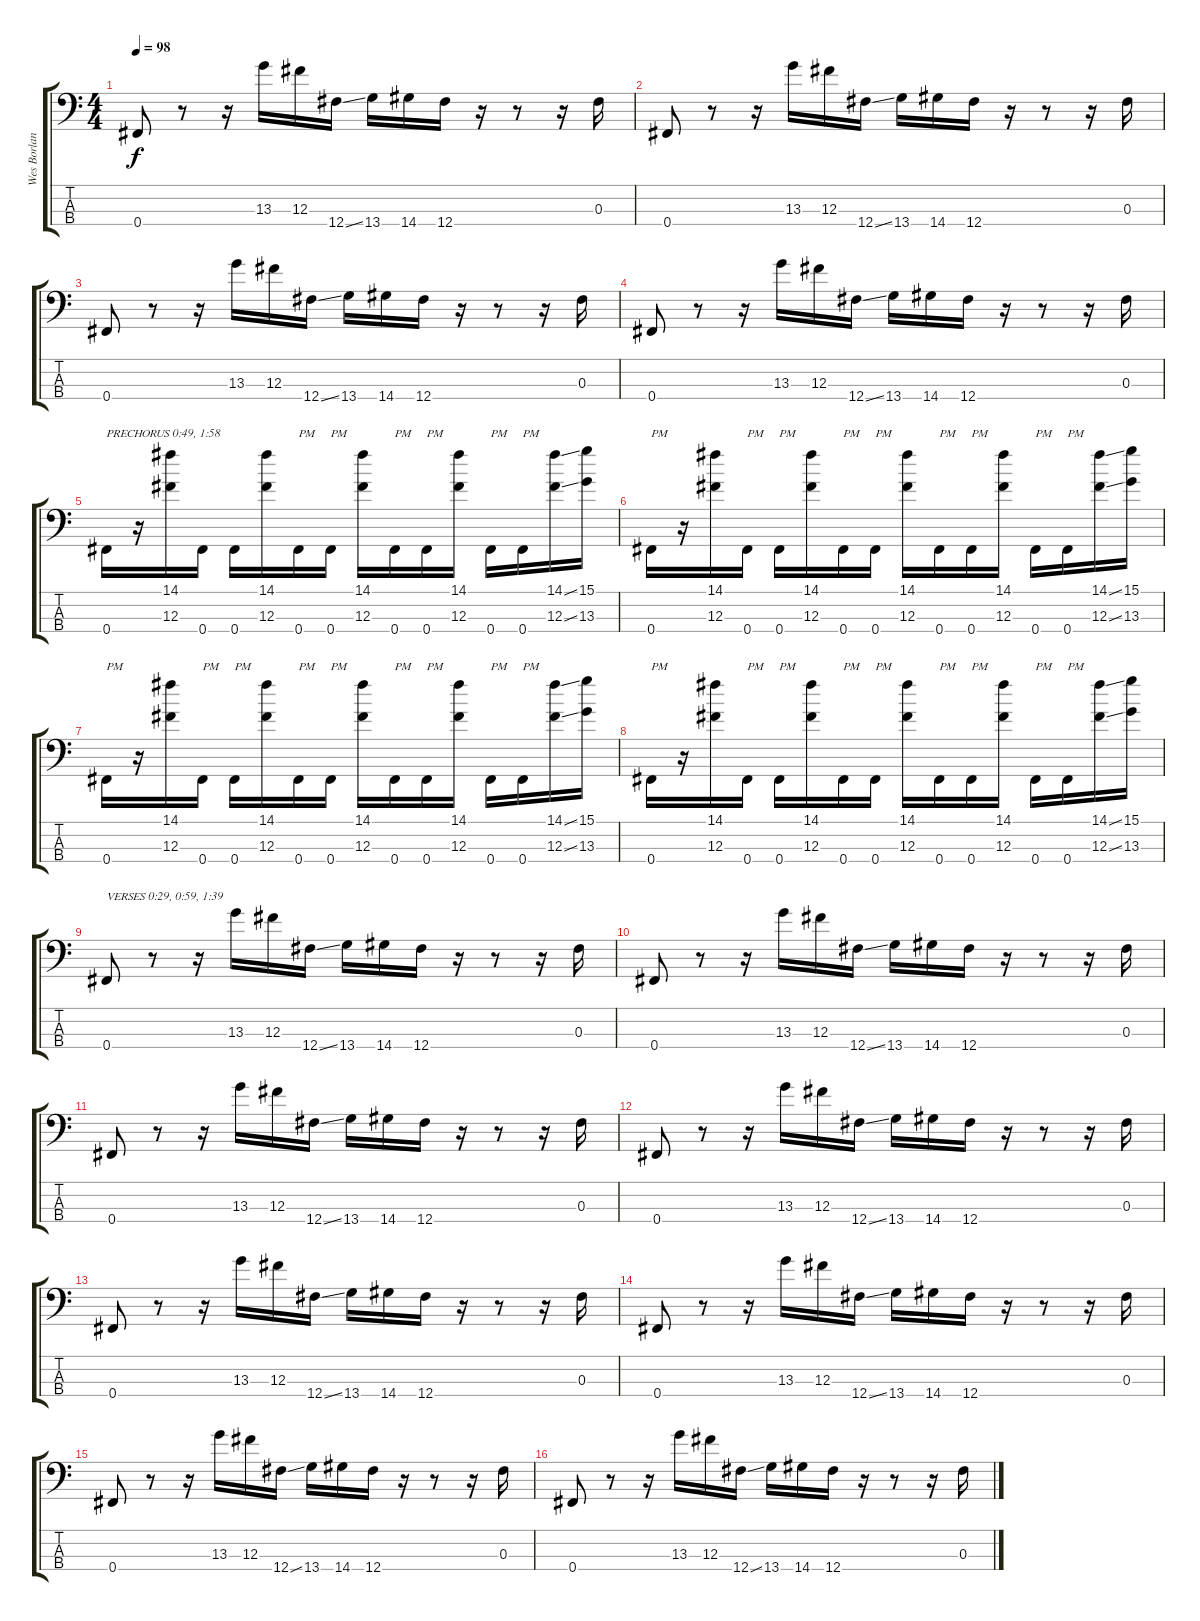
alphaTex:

\track ("Wes Borland (Guitar)" "Wes Borlan") {instrument distortionguitar}
\staff {score tabs}
\tuning (E3 B2 Gb2 Gb1) {hide}
\ts (4 4)
\tempo 98
\clef f4
\ks c
0.4.8{dy f} r.8 r.16 13.3.16 12.3.16 12.4{ss}.16 13.4.16 14.4.16 12.4.16 r.16 r.8 r.16 0.3.16 |
0.4.8 r.8 r.16 13.3.16 12.3.16 12.4{ss}.16 13.4.16 14.4.16 12.4.16 r.16 r.8 r.16 0.3.16 |
0.4.8 r.8 r.16 13.3.16 12.3.16 12.4{ss}.16 13.4.16 14.4.16 12.4.16 r.16 r.8 r.16 0.3.16 |
0.4.8 r.8 r.16 13.3.16 12.3.16 12.4{ss}.16 13.4.16 14.4.16 12.4.16 r.16 r.8 r.16 0.3.16 |
0.4.16{txt "PRECHORUS 0:49, 1:58"} r.16 (14.1 12.3).16 0.4.16 0.4.16 (14.1 12.3).16 0.4.16{txt "PM"} 0.4.16{txt "PM"} (14.1 12.3).16 0.4.16{txt "PM"} 0.4.16{txt "PM"} (14.1 12.3).16 0.4.16{txt "PM"} 0.4.16{txt "PM"} (14.1{ss} 12.3{ss}).16 (15.1 13.3).16 |
0.4.16{txt "PM"} r.16 (14.1 12.3).16 0.4.16{txt "PM"} 0.4.16{txt "PM"} (14.1 12.3).16 0.4.16{txt "PM"} 0.4.16{txt "PM"} (14.1 12.3).16 0.4.16{txt "PM"} 0.4.16{txt "PM"} (14.1 12.3).16 0.4.16{txt "PM"} 0.4.16{txt "PM"} (14.1{ss} 12.3{ss}).16 (15.1 13.3).16 |
0.4.16{txt "PM"} r.16 (14.1 12.3).16 0.4.16{txt "PM"} 0.4.16{txt "PM"} (14.1 12.3).16 0.4.16{txt "PM"} 0.4.16{txt "PM"} (14.1 12.3).16 0.4.16{txt "PM"} 0.4.16{txt "PM"} (14.1 12.3).16 0.4.16{txt "PM"} 0.4.16{txt "PM"} (14.1{ss} 12.3{ss}).16 (15.1 13.3).16 |
0.4.16{txt "PM"} r.16 (14.1 12.3).16 0.4.16{txt "PM"} 0.4.16{txt "PM"} (14.1 12.3).16 0.4.16{txt "PM"} 0.4.16{txt "PM"} (14.1 12.3).16 0.4.16{txt "PM"} 0.4.16{txt "PM"} (14.1 12.3).16 0.4.16{txt "PM"} 0.4.16{txt "PM"} (14.1{ss} 12.3{ss}).16 (15.1 13.3).16 |
0.4.8{txt "VERSES 0:29, 0:59, 1:39"} r.8 r.16 13.3.16 12.3.16 12.4{ss}.16 13.4.16 14.4.16 12.4.16 r.16 r.8 r.16 0.3.16 |
0.4.8 r.8 r.16 13.3.16 12.3.16 12.4{ss}.16 13.4.16 14.4.16 12.4.16 r.16 r.8 r.16 0.3.16 |
0.4.8 r.8 r.16 13.3.16 12.3.16 12.4{ss}.16 13.4.16 14.4.16 12.4.16 r.16 r.8 r.16 0.3.16 |
0.4.8 r.8 r.16 13.3.16 12.3.16 12.4{ss}.16 13.4.16 14.4.16 12.4.16 r.16 r.8 r.16 0.3.16 |
0.4.8 r.8 r.16 13.3.16 12.3.16 12.4{ss}.16 13.4.16 14.4.16 12.4.16 r.16 r.8 r.16 0.3.16 |
0.4.8 r.8 r.16 13.3.16 12.3.16 12.4{ss}.16 13.4.16 14.4.16 12.4.16 r.16 r.8 r.16 0.3.16 |
0.4.8 r.8 r.16 13.3.16 12.3.16 12.4{ss}.16 13.4.16 14.4.16 12.4.16 r.16 r.8 r.16 0.3.16 |
0.4.8 r.8 r.16 13.3.16 12.3.16 12.4{ss}.16 13.4.16 14.4.16 12.4.16 r.16 r.8 r.16 0.3.16
